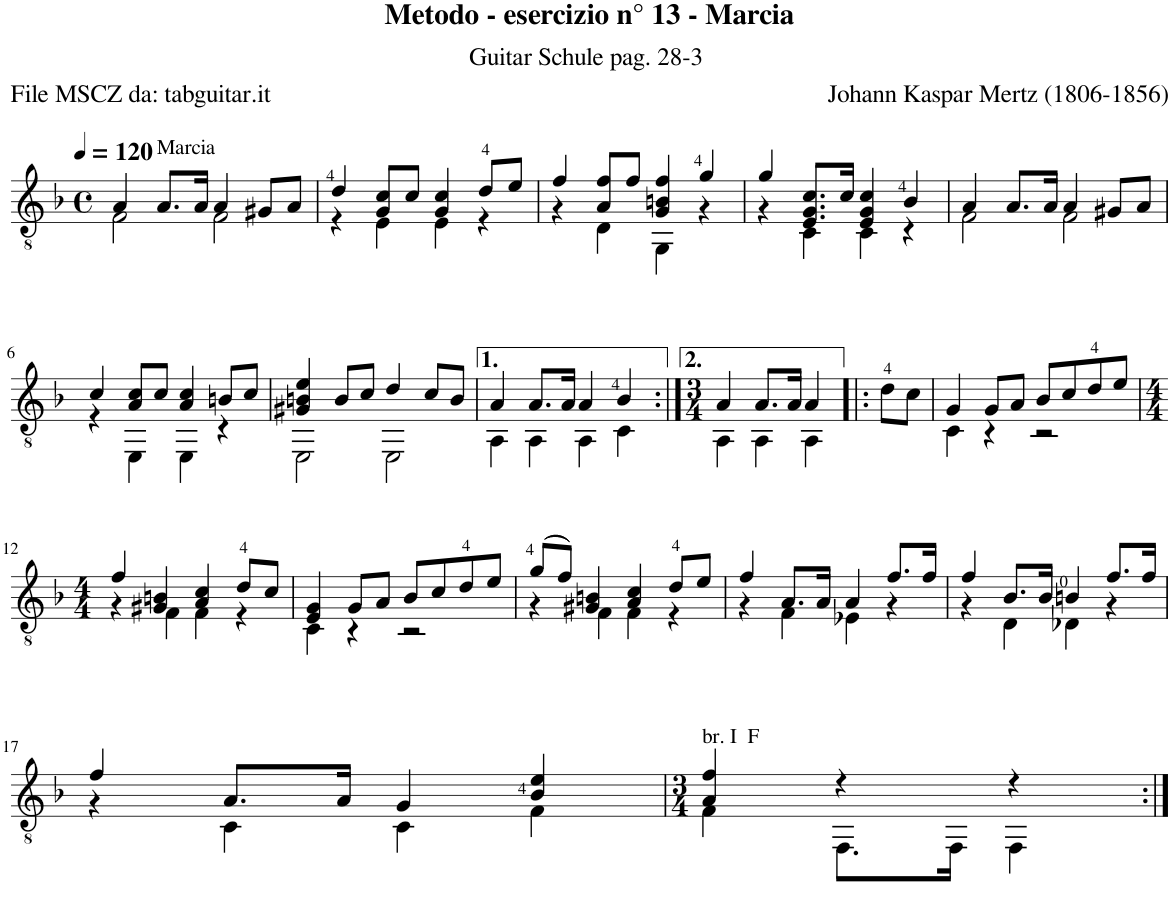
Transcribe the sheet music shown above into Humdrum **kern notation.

**kern
*part1
*staff1
*I"Guitar
*I'Guit.
*clefGv2
*k[b-]
*M4/4
*met(c)
*MM120
=1
*^
4A/	2F\
!LO:TX:a:t=Marcia	!
8.A/L	.
16A/Jk	.
4A/	2F\
8G#X/L	.
8A/J	.
=2	=2
4d/	4r
8G/ 8c/L	4E\
8c/J	.
4G/ 4c/	4E\
8d/L	4r
8e/J	.
=3	=3
4f/	4r
8A/ 8f/L	4D\
8f/J	.
4G/ 4Bn/ 4f/	4GG\
4g/	4r
=4	=4
4g/	4r
8.E/ 8.G/ 8.c/L	4C\
16c/Jk	.
4E/ 4G/ 4c/	4C\
4B-/	4r
=5	=5
4A/	2F\
8.A/L	.
16A/Jk	.
4A/	2F\
8G#X/L	.
8A/J	.
!!LO:LB:g=z	!!
=6	=6
4c/	4r
8A/ 8c/L	4EE\
8c/J	.
4A/ 4c/	4EE\
8Bn/L	4r
8c/J	.
=7	=7
4G#X/ 4Bn/ 4e/	2EE\
8B/L	.
8c/J	.
4d/	2EE\
8c/L	.
8B/J	.
=8	=8
4A/	4AA\
8.A/L	4AA\
16A/Jk	.
4A/	4AA\
4B-/	4C\
=9:|!	=9:|!
*M3/4	*
4A/	4AA\
8.A/L	4AA\
16A/Jk	.
4A/	4AA\
*v	*v
=10!|:
8d\L
8c\J
=11
*^
4G/	4C\
8G/L	4r
8A/J	.
8B-/L	4r
8c/	.
8d/	4ryy
8e/J	.
!!LO:LB:g=z	!!
=12	=12
*M4/4	*
4f/	4r
4G#X/ 4Bn/	4r
4A/ 4c/	4F\
8d/L	4F\
8c/J	.
4ryy	4r
=13	=13
4E/ 4G/	4C\
8G/L	4r
8A/J	.
8B-/L	2r
8c/	.
8d/	.
8e/J	.
=14	=14
((8g/L	4r
8f/J))	.
4G#X/ 4Bn/	4F\
4A/ 4c/	4F\
8d/L	4r
8e/J	.
=15	=15
4f/	4r
8.A/L	4F\
16A/Jk	.
4A/	4E-X\
8.f/L	4r
16f/Jk	.
=16	=16
4f/	4r
8.B-/L	4D\
16B-/Jk	.
4Bn/	4D-X\
8.f/L	4r
16f/Jk	.
!!LO:LB:g=z	!!
=17	=17
4f/	4r
8.A/L	4C\
16A/Jk	.
4G/	4C\
4B-/ 4e/	4F\
=18	=18
*M3/4	*
!LO:TX:a:t=br. I  F	!
4A/ 4f/	4F\
4r	8.FF\L
.	16FF\Jk
4r	4FF\
*v	*v
=:|!
*-
